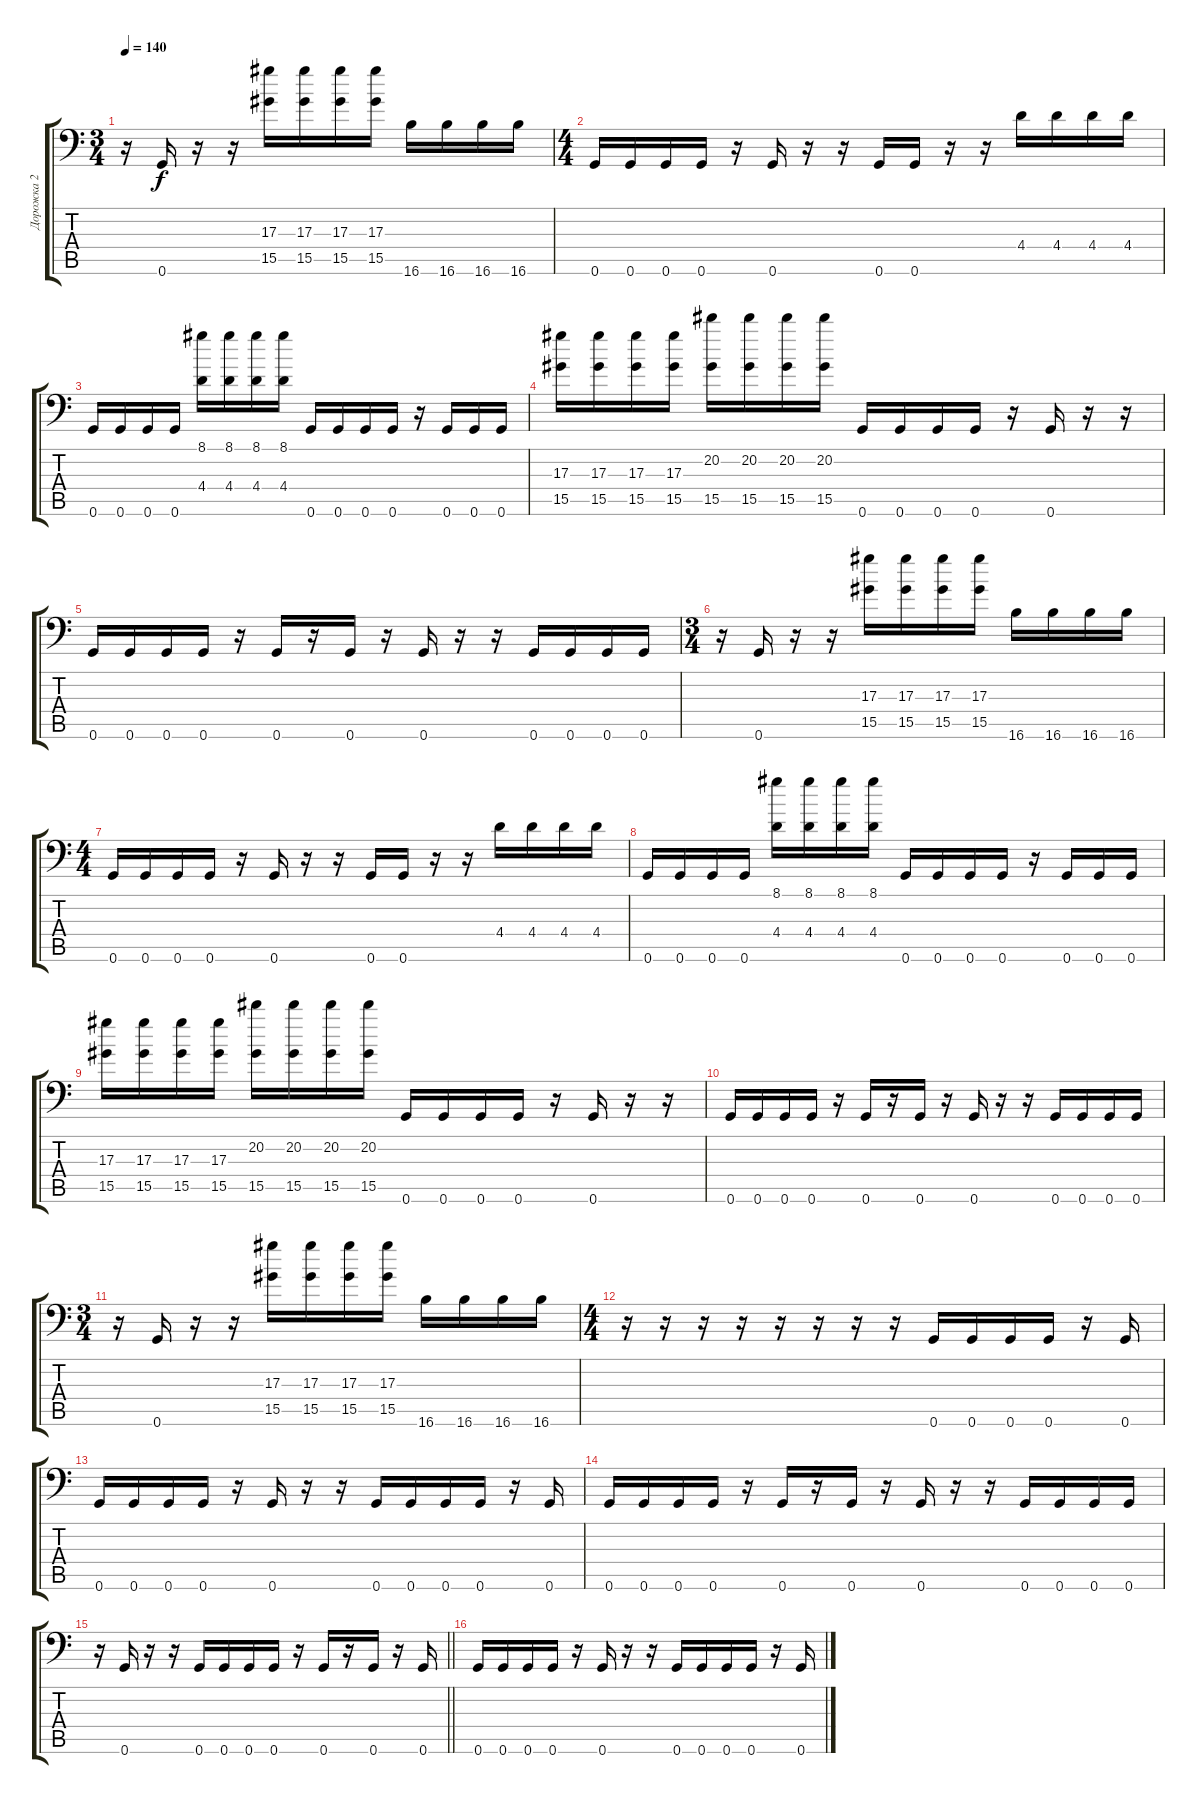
\track ("Дорожка 2" "Дорожка 2") {instrument distortionguitar}
\staff {score tabs}
\tuning (C4 G3 Eb3 Bb2 F2 G1) {hide}
\ts (3 4)
\tempo 140
\clef f4
\ks c
r.16{dy f} 0.6.16 r.16 r.16 (17.3 15.5).16 (17.3 15.5).16 (17.3 15.5).16 (17.3 15.5).16 16.6.16 16.6.16 16.6.16 16.6.16 |
\ts (4 4)
0.6.16 0.6.16 0.6.16 0.6.16 r.16 0.6.16 r.16 r.16 0.6.16 0.6.16 r.16 r.16 4.4.16 4.4.16 4.4.16 4.4.16 |
0.6.16 0.6.16 0.6.16 0.6.16 (8.1 4.4).16 (8.1 4.4).16 (8.1 4.4).16 (8.1 4.4).16 0.6.16 0.6.16 0.6.16 0.6.16 r.16 0.6.16 0.6.16 0.6.16 |
(17.3 15.5).16 (17.3 15.5).16 (17.3 15.5).16 (17.3 15.5).16 (20.2 15.5).16 (20.2 15.5).16 (20.2 15.5).16 (20.2 15.5).16 0.6.16 0.6.16 0.6.16 0.6.16 r.16 0.6.16 r.16 r.16 |
0.6.16 0.6.16 0.6.16 0.6.16 r.16 0.6.16 r.16 0.6.16 r.16 0.6.16 r.16 r.16 0.6.16 0.6.16 0.6.16 0.6.16 |
\ts (3 4)
r.16 0.6.16 r.16 r.16 (17.3 15.5).16 (17.3 15.5).16 (17.3 15.5).16 (17.3 15.5).16 16.6.16 16.6.16 16.6.16 16.6.16 |
\ts (4 4)
0.6.16 0.6.16 0.6.16 0.6.16 r.16 0.6.16 r.16 r.16 0.6.16 0.6.16 r.16 r.16 4.4.16 4.4.16 4.4.16 4.4.16 |
0.6.16 0.6.16 0.6.16 0.6.16 (8.1 4.4).16 (8.1 4.4).16 (8.1 4.4).16 (8.1 4.4).16 0.6.16 0.6.16 0.6.16 0.6.16 r.16 0.6.16 0.6.16 0.6.16 |
(17.3 15.5).16 (17.3 15.5).16 (17.3 15.5).16 (17.3 15.5).16 (20.2 15.5).16 (20.2 15.5).16 (20.2 15.5).16 (20.2 15.5).16 0.6.16 0.6.16 0.6.16 0.6.16 r.16 0.6.16 r.16 r.16 |
0.6.16 0.6.16 0.6.16 0.6.16 r.16 0.6.16 r.16 0.6.16 r.16 0.6.16 r.16 r.16 0.6.16 0.6.16 0.6.16 0.6.16 |
\ts (3 4)
r.16 0.6.16 r.16 r.16 (17.3 15.5).16 (17.3 15.5).16 (17.3 15.5).16 (17.3 15.5).16 16.6.16 16.6.16 16.6.16 16.6.16 |
\ts (4 4)
r.16 r.16 r.16 r.16 r.16 r.16 r.16 r.16 0.6.16 0.6.16 0.6.16 0.6.16 r.16 0.6.16 |
0.6.16 0.6.16 0.6.16 0.6.16 r.16 0.6.16 r.16 r.16 0.6.16 0.6.16 0.6.16 0.6.16 r.16 0.6.16 |
0.6.16 0.6.16 0.6.16 0.6.16 r.16 0.6.16 r.16 0.6.16 r.16 0.6.16 r.16 r.16 0.6.16 0.6.16 0.6.16 0.6.16 |
\barLineRight lightlight
r.16 0.6.16 r.16 r.16 0.6.16 0.6.16 0.6.16 0.6.16 r.16 0.6.16 r.16 0.6.16 r.16 0.6.16 |
0.6.16 0.6.16 0.6.16 0.6.16 r.16 0.6.16 r.16 r.16 0.6.16 0.6.16 0.6.16 0.6.16 r.16 0.6.16
